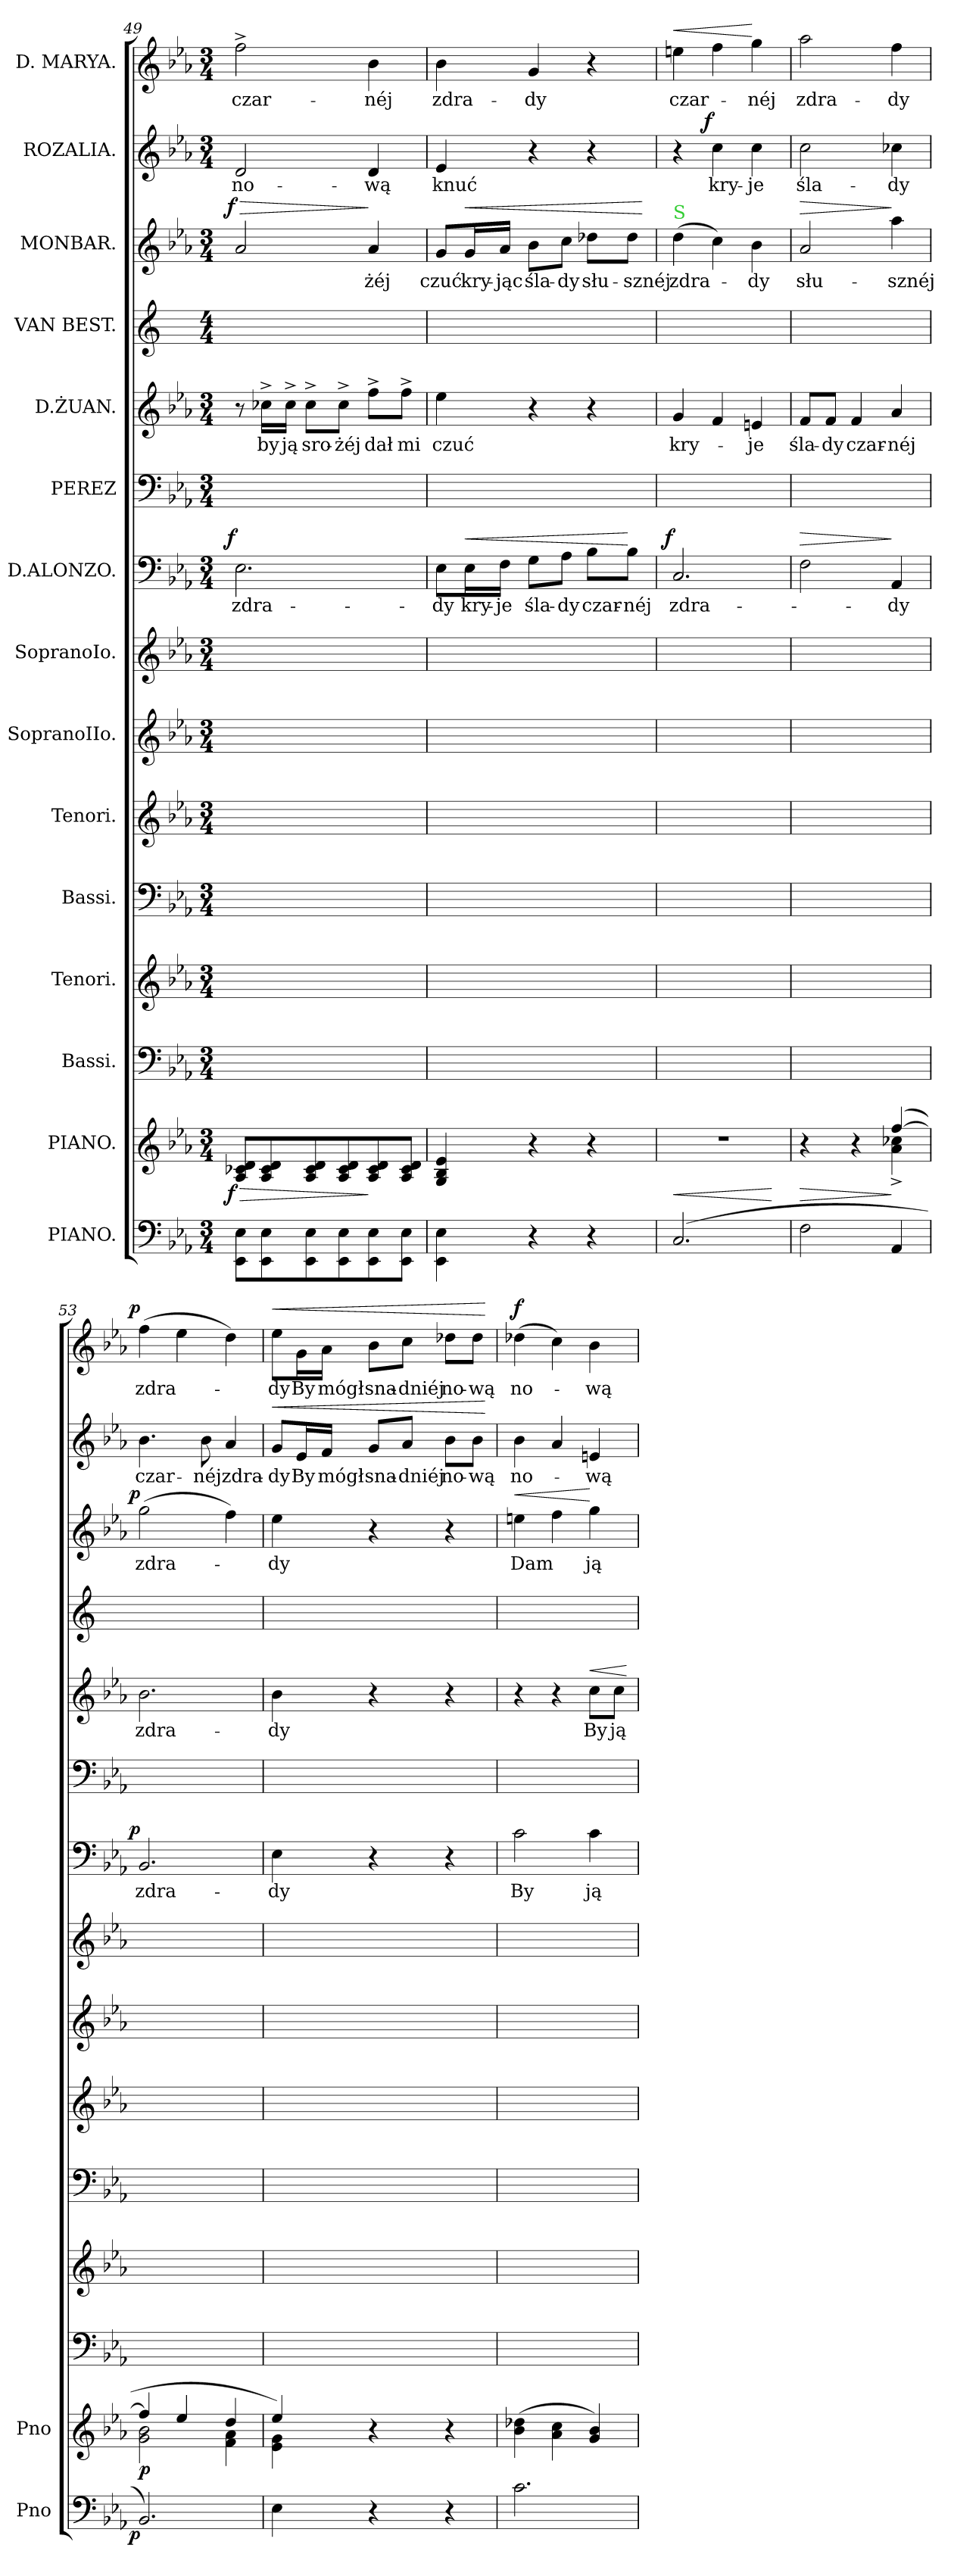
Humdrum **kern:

**kern	**dynam	**kern	**dynam	**kern	**kern	**kern	**kern	**kern	**kern	**kern	**text	**dynam	**kern	**kern	**text	**dynam	**kern	**kern	**text	**dynam	**kern	**text	**dynam	**kern	**text	**dynam
*part15	*part15	*part14	*part14	*part13	*part12	*part11	*part10	*part9	*part8	*part7	*part7	*part7	*part6	*part5	*part5	*part5	*part4	*part3	*part3	*part3	*part2	*part2	*part2	*part1	*part1	*part1
*staff15	*staff15	*staff14	*staff14	*staff13	*staff12	*staff11	*staff10	*staff9	*staff8	*staff7	*staff7	*staff7	*staff6	*staff5	*staff5	*staff5	*staff4	*staff3	*staff3	*staff3	*staff2	*staff2	*staff2	*staff1	*staff1	*staff1
*I"PIANO.	*	*I"PIANO.	*	*I"Bassi.	*I"Tenori.	*I"Bassi.	*I"Tenori.	*I"SopranoIIo.	*I"SopranoIo.	*I"D.ALONZO.	*	*	*I"PEREZ	*I"D.ŻUAN.	*	*	*I"VAN BEST.	*I"MONBAR.	*	*	*I"ROZALIA.	*	*	*I"D. MARYA.	*	*
*I'Pno	*	*I'Pno	*	*	*	*	*	*	*	*	*	*	*	*	*	*	*	*	*	*	*	*	*	*	*	*
*clefF4	*	*clefG2	*	*clefF4	*clefG2	*clefF4	*clefG2	*clefG2	*clefG2	*clefF4	*	*	*clefF4	*clefG2	*	*	*clefG2	*clefG2	*	*	*clefG2	*	*	*clefG2	*	*
*	*	*	*	*	*ITrd8c12	*	*ITrd8c12	*	*	*	*	*	*	*ITrd8c12	*	*	*ITrd8c12	*ITrd8c12	*	*	*	*	*	*	*	*
*k[b-e-a-]	*	*k[b-e-a-]	*	*k[b-e-a-]	*k[b-e-a-]	*k[b-e-a-]	*k[b-e-a-]	*k[b-e-a-]	*k[b-e-a-]	*k[b-e-a-]	*	*	*k[b-e-a-]	*k[b-e-a-]	*	*	*k[]	*k[b-e-a-]	*	*	*k[b-e-a-]	*	*	*k[b-e-a-]	*	*
*M3/4	*	*M3/4	*	*M3/4	*M3/4	*M3/4	*M3/4	*M3/4	*M3/4	*M3/4	*	*	*M3/4	*M3/4	*	*	*M4/4	*M3/4	*	*	*M3/4	*	*	*M3/4	*	*
=49	=49	=49	=49	=49	=49	=49	=49	=49	=49	=49	=49	=49	=49	=49	=49	=49	=49	=49	=49	=49	=49	=49	=49	=49	=49	=49
!	!	!	!LO:HP:b	!	!	!	!	!	!	!	!	!	!	!	!	!	!	!	!	!LO:HP:a	!	!	!	!	!	!
!	!	!	!LO:DY:n=1:b:rj	!	!	!	!	!	!	!	!	!LO:DY:a:rj	!	!	!	!	!	!	!	!LO:DY:n=1:a:rj	!	!	!	!	!	!
8EE-\ 8E-\L	.	8A-/ 8c-X/ 8d/L	> f	2.ryy	2.ryy	2.ryy	2.ryy	2.ryy	2.ryy	2.E-\	zdra-	f	2.ryy	8r	.	.	2.ryy	2A-/	.	> f	2d/	no-	.	2ff^\	czar-	.
8EE-\ 8E-\	.	8A-/ 8c-/ 8d/	.	.	.	.	.	.	.	.	.	.	.	16c-X^\LL	by	.	.	.	.	.	.	.	.	.	.	.
.	.	.	.	.	.	.	.	.	.	.	.	.	.	16c-^\JJ	ją	.	.	.	.	.	.	.	.	.	.	.
8EE-\ 8E-\	.	8A-/ 8c-/ 8d/	.	.	.	.	.	.	.	.	.	.	.	8c-^\L	sro-	.	.	.	.	.	.	.	.	.	.	.
8EE-\ 8E-\	.	8A-/ 8c-/ 8d/	.	.	.	.	.	.	.	.	.	.	.	8c-^\J	-żéj	.	.	.	.	.	.	.	.	.	.	.
8EE-\ 8E-\	.	8A-/ 8c-/ 8d/	]	.	.	.	.	.	.	.	.	.	.	8f^\L	dał	.	.	4A-/	-żéj	]	4d/	-wą	.	4b-\	-néj	.
8EE-\ 8E-\J	.	8A-/ 8c-/ 8d/J	.	.	.	.	.	.	.	.	.	.	.	8f^\J	mi	.	.	.	.	.	.	.	.	.	.	.
=50	=50	=50	=50	=50	=50	=50	=50	=50	=50	=50	=50	=50	=50	=50	=50	=50	=50	=50	=50	=50	=50	=50	=50	=50	=50	=50
4EE-\ 4E-\	.	4G/ 4B-/ 4e-/	.	2.ryy	2.ryy	2.ryy	2.ryy	2.ryy	2.ryy	8E-\L	-dy	.	2.ryy	4e-\	czuć	.	2.ryy	8G/L	czuć	.	4e-/	knuć	.	4b-\	zdra-	.
!	!	!	!	!	!	!	!	!	!	!	!	!LO:HP:a	!	!	!	!	!	!	!	!LO:HP:a	!	!	!	!	!	!
.	.	.	.	.	.	.	.	.	.	16E-\L	kry-	<	.	.	.	.	.	16G/L	kry-	<	.	.	.	.	.	.
.	.	.	.	.	.	.	.	.	.	16F\JJ	-je	.	.	.	.	.	.	16A-/JJ	-jąc	.	.	.	.	.	.	.
4r	.	4r	.	.	.	.	.	.	.	8G\L	śla-	.	.	4r	.	.	.	8B-\L	śla-	.	4r	.	.	4g/	-dy	.
.	.	.	.	.	.	.	.	.	.	8A-\J	-dy	.	.	.	.	.	.	8c\J	-dy	.	.	.	.	.	.	.
4r	.	4r	.	.	.	.	.	.	.	8B-\L	czar-	.	.	4r	.	.	.	8d-X\L	słu-	.	4r	.	.	4r	.	.
.	.	.	.	.	.	.	.	.	.	8B-\J	-néj	[	.	.	.	.	.	8d-\J	-sznéj	.	.	.	.	.	.	.
.	.	.	.	.	.	.	.	.	.	.	.	.	.	.	.	.	.	.	.	[	.	.	.	.	.	.
=51	=51	=51	=51	=51	=51	=51	=51	=51	=51	=51	=51	=51	=51	=51	=51	=51	=51	=51	=51	=51	=51	=51	=51	=51	=51	=51
!	!	!	!	!	!	!	!	!	!	!	!	!	!	!	!	!	!	!LO:TX:a:color=limegreen:t=S	!	!	!	!	!	!	!	!
!	!	!	!LO:HP:b	!	!	!	!	!	!	!	!	!LO:DY:a:rj	!	!	!	!	!	!	!	!	!	!	!	!	!	!LO:HP:a
(>2.C/	.	2.r	<	2.ryy	2.ryy	2.ryy	2.ryy	2.ryy	2.ryy	2.C/	zdra-	f	2.ryy	4G/	kry-	.	2.ryy	(4d\	zdra-	.	4r	.	.	4een\	czar-	<
!	!	!	!	!	!	!	!	!	!	!	!	!	!	!	!	!	!	!	!	!	!	!	!LO:DY:a:rj	!	!	!
.	.	.	.	.	.	.	.	.	.	.	.	.	.	4F/	.	.	.	4c\)	.	.	4cc\	kry-	f	4ff\	.	.
.	.	.	.	.	.	.	.	.	.	.	.	.	.	4En/	-je	.	.	4B-\	-dy	.	4cc\	-je	.	4gg\	-néj	[
.	.	.	[	.	.	.	.	.	.	.	.	.	.	.	.	.	.	.	.	.	.	.	.	.	.	.
=52	=52	=52	=52	=52	=52	=52	=52	=52	=52	=52	=52	=52	=52	=52	=52	=52	=52	=52	=52	=52	=52	=52	=52	=52	=52	=52
*	*	*^	*	*	*	*	*	*	*	*	*	*	*	*	*	*	*	*	*	*	*	*	*	*	*	*
!	!	!	!	!LO:HP:b	!	!	!	!	!	!	!	!	!LO:HP:a	!	!	!	!	!	!	!	!LO:HP:a	!	!	!	!	!	!
2F\	.	4r	2ryy	>	2.ryy	2.ryy	2.ryy	2.ryy	2.ryy	2.ryy	2F\	.	>	2.ryy	8F/L	śla-	.	2.ryy	2A-/	słu-	>	2cc\	śla-	.	2aa-\	zdra-	.
.	.	.	.	.	.	.	.	.	.	.	.	.	.	.	8F/J	-dy	.	.	.	.	.	.	.	.	.	.	.
.	.	4r	.	.	.	.	.	.	.	.	.	.	.	.	4F/	czar-	.	.	.	.	.	.	.	.	.	.	.
4AA-/	.	([4ff/	4a-^\ 4cc-X^\	]	.	.	.	.	.	.	4AA-/	-dy	]	.	4A-/	-néj	.	.	4a-\	-sznéj	]	4cc-X\	-dy	.	4ff\	-dy	.
=53	=53	=53	=53	=53	=53	=53	=53	=53	=53	=53	=53	=53	=53	=53	=53	=53	=53	=53	=53	=53	=53	=53	=53	=53	=53	=53	=53
!	!LO:DY:b:rj	!	!	!	!	!	!	!	!	!	!	!	!LO:DY:a:rj	!	!	!	!	!	!	!	!LO:DY:a:rj	!	!	!	!	!	!LO:DY:a:rj
2.BB-/)	p	4ff/]	2g\ 2b-\	p	2.ryy	2.ryy	2.ryy	2.ryy	2.ryy	2.ryy	2.BB-/	zdra-	p	2.ryy	2.B-\	zdra-	.	2.ryy	(2g\	zdra-	p	4.b-\	czar-	.	(4ff\	zdra-	p
.	.	4ee-/	.	.	.	.	.	.	.	.	.	.	.	.	.	.	.	.	.	.	.	.	.	.	4ee-\	.	.
.	.	.	.	.	.	.	.	.	.	.	.	.	.	.	.	.	.	.	.	.	.	8b-\	-néj	.	.	.	.
.	.	4dd/	4f\ 4a-\	.	.	.	.	.	.	.	.	.	.	.	.	.	.	.	4f\)	.	.	4a-/	zdra-	.	4dd\)	.	.
=54	=54	=54	=54	=54	=54	=54	=54	=54	=54	=54	=54	=54	=54	=54	=54	=54	=54	=54	=54	=54	=54	=54	=54	=54	=54	=54	=54
!	!	!	!	!	!	!	!	!	!	!	!	!	!	!	!	!	!	!	!	!	!	!	!	!LO:HP:a	!	!	!LO:HP:a
4E-\	.	4ee-/)	4e-\ 4g\	.	2.ryy	2.ryy	2.ryy	2.ryy	2.ryy	2.ryy	4E-\	-dy	.	2.ryy	4B-\	-dy	.	2.ryy	4e-\	-dy	.	8g/L	-dy	<	8ee-\L	-dy	<
.	.	.	.	.	.	.	.	.	.	.	.	.	.	.	.	.	.	.	.	.	.	16e-/L	By	.	16g\L	By	.
.	.	.	.	.	.	.	.	.	.	.	.	.	.	.	.	.	.	.	.	.	.	16f/JJ	mógł	.	16a-\JJ	mógł	.
4r	.	4r	2ryy	.	.	.	.	.	.	.	4r	.	.	.	4r	.	.	.	4r	.	.	8g/L	sna-	.	8b-\L	sna-	.
.	.	.	.	.	.	.	.	.	.	.	.	.	.	.	.	.	.	.	.	.	.	8a-/J	-dniéj	.	8cc\J	-dniéj	.
4r	.	4r	.	.	.	.	.	.	.	.	4r	.	.	.	4r	.	.	.	4r	.	.	8b-\L	no-	.	8dd-X\L	no-	.
.	.	.	.	.	.	.	.	.	.	.	.	.	.	.	.	.	.	.	.	.	.	8b-\J	-wą	.	8dd-\J	-wą	.
*	*	*v	*v	*	*	*	*	*	*	*	*	*	*	*	*	*	*	*	*	*	*	*	*	*	*	*	*
.	.	.	.	.	.	.	.	.	.	.	.	.	.	.	.	.	.	.	.	.	.	.	[	.	.	[
=55	=55	=55	=55	=55	=55	=55	=55	=55	=55	=55	=55	=55	=55	=55	=55	=55	=55	=55	=55	=55	=55	=55	=55	=55	=55	=55
!	!	!	!	!	!	!	!	!	!	!	!	!	!	!	!	!	!	!	!	!LO:HP:a	!	!	!	!	!	!LO:DY:a
2.c\	.	(4b-\ 4dd-X\	.	2.ryy	2.ryy	2.ryy	2.ryy	2.ryy	2.ryy	2c\	By	.	2.ryy	4r	.	.	2.ryy	4en\	Dam	<	4b-\	no-	.	(4dd-X\	no-	f
.	.	4a-\ 4cc\	.	.	.	.	.	.	.	.	.	.	.	4r	.	.	.	4f\	.	.	4a-/	.	.	4cc\)	.	.
!	!	!	!	!	!	!	!	!	!	!	!	!	!	!	!	!LO:HP:a	!	!	!	!	!	!	!	!	!	!
.	.	4g/ 4b-/)	.	.	.	.	.	.	.	4c\	ją	.	.	8c\L	By	<	.	4g\	ją	[	4en/	-wą	.	4b-\	-wą	.
.	.	.	.	.	.	.	.	.	.	.	.	.	.	8c\J	ją	.	.	.	.	.	.	.	.	.	.	.
.	.	.	.	.	.	.	.	.	.	.	.	.	.	.	.	[	.	.	.	.	.	.	.	.	.	.
=	=	=	=	=	=	=	=	=	=	=	=	=	=	=	=	=	=	=	=	=	=	=	=	=	=	=
*-	*-	*-	*-	*-	*-	*-	*-	*-	*-	*-	*-	*-	*-	*-	*-	*-	*-	*-	*-	*-	*-	*-	*-	*-	*-	*-
